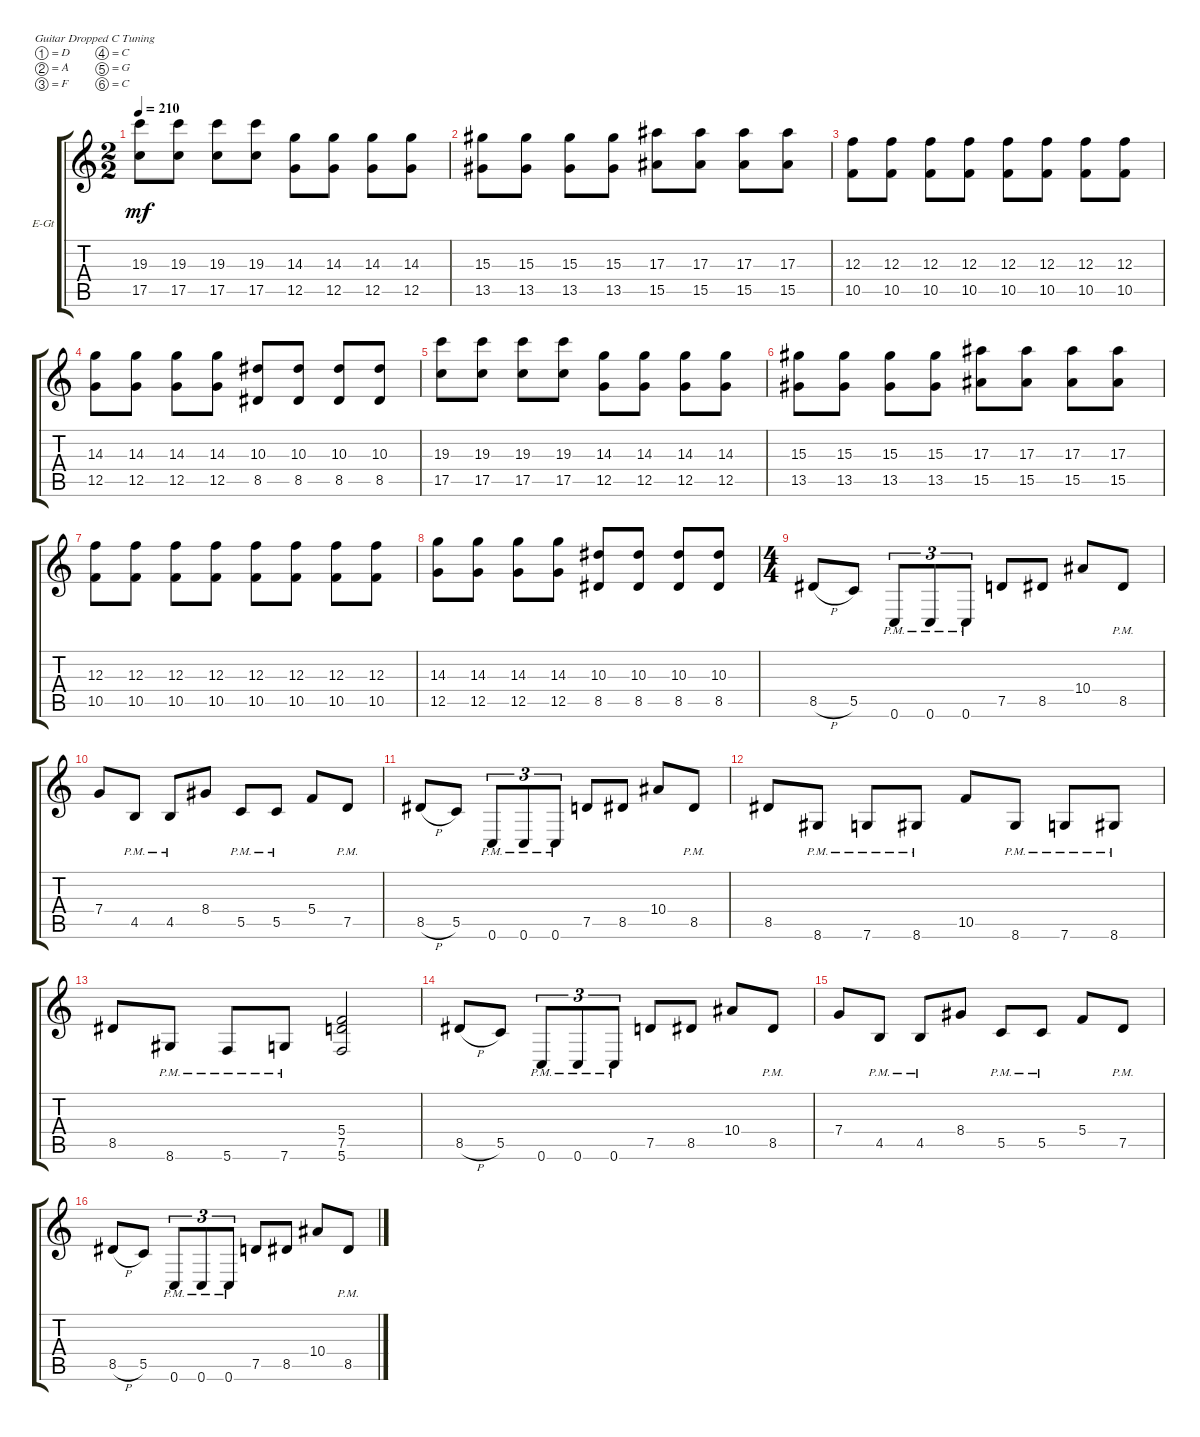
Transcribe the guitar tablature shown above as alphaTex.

\defaultSystemsLayout 4
\bracketExtendMode groupsimilarinstruments
\firstSystemTrackNameOrientation horizontal
\otherSystemsTrackNameOrientation horizontal
\track ("Gajic" "E-Gt") {instrument distortionguitar}
\staff {score tabs}
\tuning (D4 A3 F3 C3 G2 C2)
\ts (2 2)
\tempo 210
\clef g2
\ks c
(17.5 19.3).8{dy mf} (17.5 19.3).8 (17.5 19.3).8 (17.5 19.3).8 (12.5 14.3).8 (12.5 14.3).8 (12.5 14.3).8 (12.5 14.3).8 |
(13.5 15.3).8 (13.5 15.3).8 (13.5 15.3).8 (13.5 15.3).8 (15.5 17.3).8 (15.5 17.3).8 (15.5 17.3).8 (15.5 17.3).8 |
(10.5 12.3).8 (10.5 12.3).8 (10.5 12.3).8 (10.5 12.3).8 (10.5 12.3).8 (10.5 12.3).8 (10.5 12.3).8 (10.5 12.3).8 |
(12.5 14.3).8 (12.5 14.3).8 (12.5 14.3).8 (12.5 14.3).8 (8.5 10.3).8 (8.5 10.3).8 (8.5 10.3).8 (8.5 10.3).8 |
(17.5 19.3).8 (17.5 19.3).8 (17.5 19.3).8 (17.5 19.3).8 (12.5 14.3).8 (12.5 14.3).8 (12.5 14.3).8 (12.5 14.3).8 |
(13.5 15.3).8 (13.5 15.3).8 (13.5 15.3).8 (13.5 15.3).8 (15.5 17.3).8 (15.5 17.3).8 (15.5 17.3).8 (15.5 17.3).8 |
(10.5 12.3).8 (10.5 12.3).8 (10.5 12.3).8 (10.5 12.3).8 (10.5 12.3).8 (10.5 12.3).8 (10.5 12.3).8 (10.5 12.3).8 |
(12.5 14.3).8 (12.5 14.3).8 (12.5 14.3).8 (12.5 14.3).8 (8.5 10.3).8 (8.5 10.3).8 (8.5 10.3).8 (8.5 10.3).8 |
\ts (4 4)
8.5{h}.8 5.5.8 0.6{pm}.8{tu (3 2)} 0.6{pm}.8{tu (3 2)} 0.6{pm}.8{tu (3 2)} 7.5.8 8.5.8 10.4.8 8.5{pm}.8 |
7.4.8 4.5{pm}.8 4.5{pm}.8 8.4.8 5.5{pm}.8 5.5{pm}.8 5.4.8 7.5{pm}.8 |
8.5{h}.8 5.5.8 0.6{pm}.8{tu (3 2)} 0.6{pm}.8{tu (3 2)} 0.6{pm}.8{tu (3 2)} 7.5.8 8.5.8 10.4.8 8.5{pm}.8 |
8.5.8 8.6{pm}.8 7.6{pm}.8 8.6{pm}.8 10.5.8 8.6{pm}.8 7.6{pm}.8 8.6{pm}.8 |
8.5.8 8.6{pm}.8 5.6{pm}.8 7.6{pm}.8 (5.6 7.5 5.4).2 |
8.5{h}.8 5.5.8 0.6{pm}.8{tu (3 2)} 0.6{pm}.8{tu (3 2)} 0.6{pm}.8{tu (3 2)} 7.5.8 8.5.8 10.4.8 8.5{pm}.8 |
7.4.8 4.5{pm}.8 4.5{pm}.8 8.4.8 5.5{pm}.8 5.5{pm}.8 5.4.8 7.5{pm}.8 |
8.5{h}.8 5.5.8 0.6{pm}.8{tu (3 2)} 0.6{pm}.8{tu (3 2)} 0.6{pm}.8{tu (3 2)} 7.5.8 8.5.8 10.4.8 8.5{pm}.8
